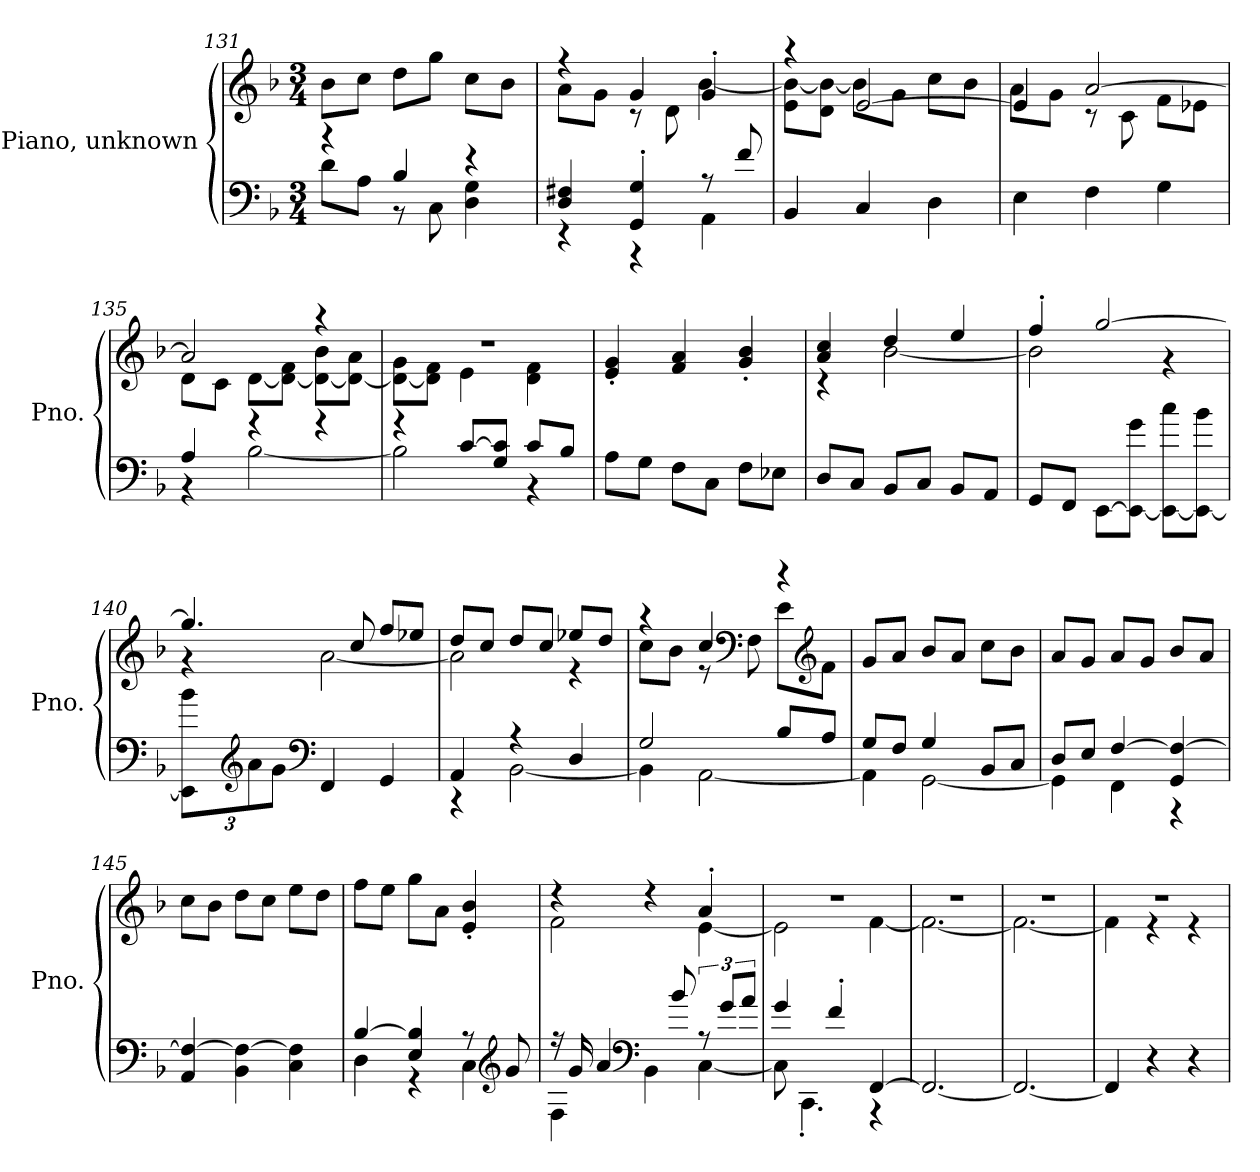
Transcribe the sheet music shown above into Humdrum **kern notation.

**kern	**kern
*part1	*part1
*staff2	*staff1
*I"Piano, unknown	*
*I'Pno.	*
*clefF4	*clefG2
*k[b-]	*k[b-]
*M3/4	*M3/4
=131	=131
*^	*
4r	8d\L	8b-\L
.	8A\J	8cc\J
4B-/	8r	8dd\L
.	8C\	8gg\J
4r	4D\ 4G\	8cc\L
.	.	8b-\J
=132	=132	=132
*	*	*^
4D/ 4F#X/	4r	4r	8a\L
.	.	.	8g\J
4GG/' 4G/'	4r	4g/	8r
.	.	.	8d\
8r	4AA\	4g'/	[4b-\
8f/	.	.	.
*v	*v	*	*
=133	=133	=133
4BB-/	4r	8e\ 8b-\_L
.	.	8d\ 8b-\_J
4C/	[2e/	8b-\L]
.	.	8g\J
4D\	.	8cc\L
.	.	8b-\J
!!LO:LB:g=z	!!
=134	=134	=134
4E\	4e/]	8a\L
.	.	8g\J
4F\	[2a/	8r
.	.	8c\
4G\	.	8f\L
.	.	8e-X\J
=135	=135	=135
*^	*	*
4A/	4r	2a/]	8d\L
.	.	.	8c\J
4r	[2B-\	.	[8d\L
.	.	.	8d\_ 8f\J
4r	.	4r	8d\_ 8b-\L
.	.	.	8d\_ 8a\J
=136	=136	=136	=136
4r	2B-\]	2.r	8d\_ 8g\L
.	.	.	8d\] 8f\J
[8c/L	.	.	4e\
8G/ 8c/]J	.	.	.
8c/L	4r	.	4d\ 4f\
8B-/J	.	.	.
*v	*v	*	*
*	*v	*v
=137	=137
8A\L	4e/' 4g/'
8G\J	.
8F\L	4f/ 4a/
8C\J	.
8F\L	4g/' 4b-/'
8E-X\J	.
=138	=138
*	*^
8D/L	4a/ 4cc/	4r
8C/J	.	.
8BB-/L	4dd/	[2b-\
8C/J	.	.
8BB-/L	4ee/	.
8AA/J	.	.
!!LO:PB:g=z	!!
=139	=139	=139
8GG/L	4ff'/	2b-\]
8FF/J	.	.
[8EE\L	[2gg/	.
8EE\_ 8g\J	.	.
8EE\_ 8cc\L	.	4r
8EE\_ 8b-\J	.	.
=140	=140	=140
*Xbrackettup	*	*
12EE\] 12b-\L	4.gg/]	4r
*clefG2	*	*
12a\	.	.
12g\J	.	.
*clefF4	*	*
4FF/	.	[2a\
.	8cc/	.
4GG/	8ff/L	.
.	8ee-X/J	.
=141	=141	=141
*^	*	*
4AA/	4r	8dd/L	2a\]
.	.	8cc/J	.
4r	[2BB-\	8dd/L	.
.	.	8cc/J	.
4D/	.	8ee-X/L	4r
.	.	8dd/J	.
=142	=142	=142	=142
2G/	4BB-\]	4r	8cc\L
.	.	.	8b-\J
.	[2AA\	4cc/	8r
*	*	*clefF4	*
.	.	.	8F\
8B-/L	.	4r	8e\L
*	*	*clefG2	*
8A/J	.	.	8f\J
*	*	*v	*v
=143	=143	=143
8G/L	4AA\]	8g/L
8F/J	.	8a/J
4G/	[2GG\	8b-/L
.	.	8a/J
8BB-/L	.	8cc\L
8C/J	.	8b-\J
!!LO:LB:g=z
=144	=144	=144
8D/L	4GG\]	8a/L
8E/J	.	8g/J
[4F/	4FF\	8a/L
.	.	8g/J
4GG/ 4F/_	4r	8b-/L
.	.	8a/J
*v	*v	*
=145	=145
4AA/ 4F/_	8cc\L
.	8b-\J
4BB-\ 4F\_	8dd\L
.	8cc\J
4C\ 4F\]	8ee\L
.	8dd\J
=146	=146
*^	*
[4B-/	4D\	8ff\L
.	.	8ee\J
4E/ 4B-/]	4r	8gg\L
.	.	8a\J
8r	4C\	4e/' 4b-/'
*clefG2	*	*
8g/	.	.
=147	=147	=147
*	*	*^
16r	4F\	4r	2f\
16g/	.	.	.
4a/	.	.	.
*clefF4	*	*	*
.	4BB-\	4r	.
8b-/	.	.	.
*brackettup	*	*	*
12r	[4C\	4a'/	[4e\
12g/L	.	.	.
12a/J	.	.	.
=148	=148	=148	=148
4g/	8C\]	2.r	2e\]
.	4.CC'\	.	.
4f'/	.	.	.
[4FF/	4r	.	[4f\
*v	*v	*	*
=149	=149	=149
2.FF/_	2.r	2.f\_
=150	=150	=150
2.FF/_	2.r	2.f\_
!!LO:LB:g=z	!!
=151	=151	=151
4FF/]	2.r	4f\]
4r	.	4r
4r	.	4r
*	*v	*v
=	=
*-	*-
